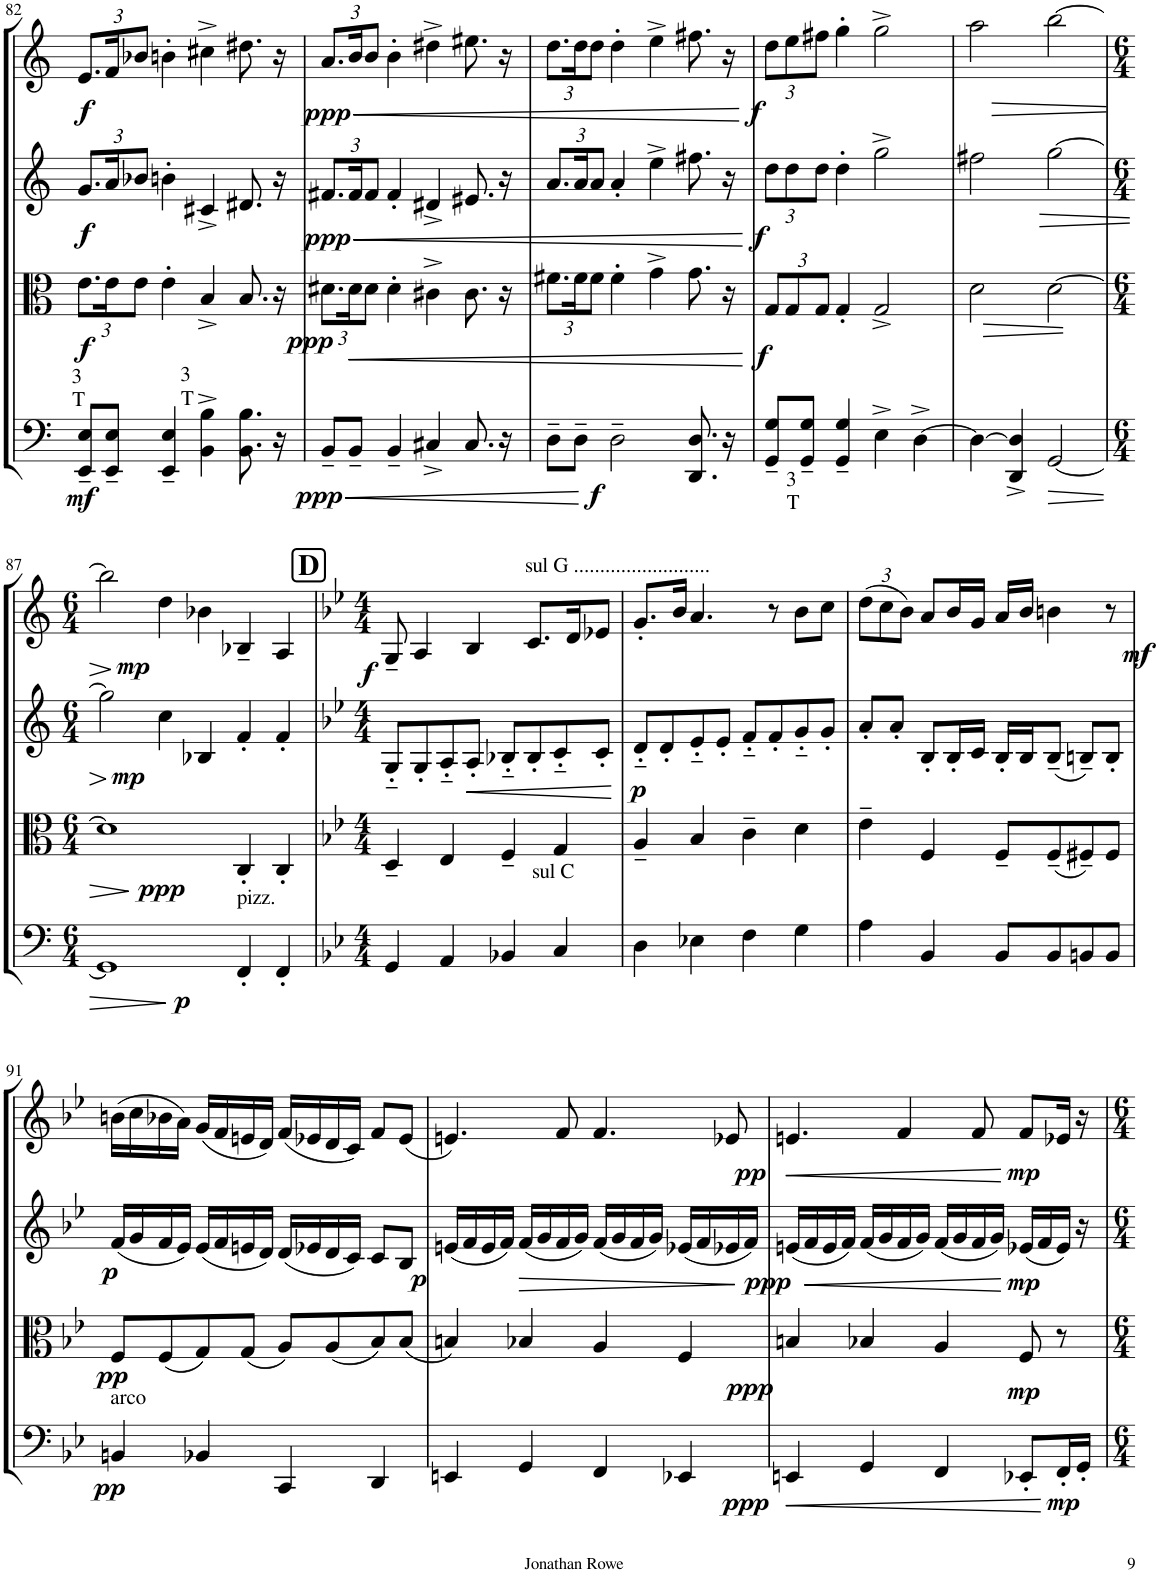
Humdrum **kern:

**kern	**dynam	**kern	**dynam	**kern	**dynam	**kern	**dynam
*part4	*part4	*part3	*part3	*part2	*part2	*part1	*part1
*staff4	*staff4	*staff3	*staff3	*staff2	*staff2	*staff1	*staff1
*I"Violoncello	*	*I"Viola	*	*I"Violin II	*	*I"Violin I	*
*I'Vc	*	*I'Vla	*	*I'Vln	*	*I'Vln	*
!!LO:PB:g=z
*clefF4	*	*clefC3	*	*clefG2	*	*clefG2	*
*k[]	*	*k[]	*	*k[]	*	*k[]	*
*M4/4	*	*M4/4	*	*M4/4	*	*M4/4	*
*	*	*Xbrackettup	*	*Xbrackettup	*	*Xbrackettup	*
=82	=82	=82	=82	=82	=82	=82	=82
!LO:TX:a:t=3	!	!	!	!	!	!	!
!LO:TX:a:t=T	!	!	!	!	!	!	!
!	!LO:DY:b	!	!LO:DY:b	!	!LO:DY:b	!	!LO:DY:b
8EE/~ 8E/~L	mf	12.e\L	f	12.g/L	f	12.e/L	f
8EE/~ 8E/~J	.	24e\K	.	24a/K	.	24f/K	.
.	.	12e\J	.	12b-X/J	.	12b-X/J	.
4EE/~ 4E/~	.	4e'\	.	4bn'\	.	4bn'\	.
!LO:TX:a:t=3	!	!	!	!	!	!	!
!LO:TX:a:t=T	!	!	!	!	!	!	!
4BB\^ 4B\^	.	4B^/	.	4c#X^/	.	4cc#X^\	.
8.BB\ 8.B\	.	8.B/	.	8.d#X/	.	8.dd#X\	.
16r	.	16r	.	16r	.	16r	.
=83	=83	=83	=83	=83	=83	=83	=83
!	!LO:HP:b	!	!	!	!LO:HP:b	!	!LO:HP:b
!	!LO:DY:n=1:b	!	!LO:DY:b	!	!LO:DY:n=1:b	!	!LO:DY:n=1:b
8BB~/L	< ppp	12.d#X\L	ppp	12.f#X/L	< ppp	12.a/L	< ppp
!	!	!	!LO:HP:b	!	!	!	!
8BB~/J	.	24d#\K	<	24f#/K	.	24b/K	.
.	.	12d#\J	.	12f#/J	.	12b/J	.
4BB~/	.	4d#'\	.	4f#'/	.	4b'\	.
4C#X^/	.	4c#X^\	.	4d#X^/	.	4dd#X^\	.
8.C#/	.	8.c#\	.	8.e#X/	.	8.ee#X\	.
16r	.	16r	.	16r	.	16r	.
=84	=84	=84	=84	=84	=84	=84	=84
8D~\L	.	12.f#X\L	.	12.a/L	.	12.dd\L	.
8D~\J	.	24f#\K	.	24a/K	.	24dd\K	.
.	.	12f#\J	.	12a/J	.	12dd\J	.
!	!LO:DY:n=1:b	!	!	!	!	!	!
2D~\	[ f	4f#'\	.	4a'/	.	4dd'\	.
.	.	4g^\	.	4ee^\	.	4ee^\	.
8.DD/ 8.D/	.	8.g\	.	8.ff#X\	.	8.ff#X\	.
16r	.	16r	.	16r	.	16r	.
.	.	.	[	.	[	.	[
=85	=85	=85	=85	=85	=85	=85	=85
!LO:TX:b:t=3	!	!	!	!	!	!	!
!LO:TX:b:t=T	!	!	!	!	!	!	!
!	!	!	!LO:DY:b	!	!LO:DY:b	!	!LO:DY:b
8GG/~ 8G/~L	.	12G/L	f	12dd\L	f	12dd\L	f
.	.	12G/	.	12dd\	.	12ee\	.
8GG/~ 8G/~J	.	.	.	.	.	.	.
.	.	12G/J	.	12dd\J	.	12ff#X\J	.
4GG/~ 4G/~	.	4G'/	.	4dd'\	.	4gg'\	.
4E^\	.	2G^/	.	2gg^\	.	2gg^\	.
[4D^\	.	.	.	.	.	.	.
=86	=86	=86	=86	=86	=86	=86	=86
!	!	!	!LO:HP:b	!	!	!	!LO:HP:b
4D\_	.	2d\	>	2ff#X\	.	2aa\	>
4DD/^ 4D/]^	.	.	.	.	.	.	.
!	!LO:HP:b	!	!	!	!LO:HP:b	!	!
[2GG/	>	[2d\	.	[2gg\	>	[2bb\	.
!!LO:LB:g=z
=87	=87	=87	=87	=87	=87	=87	=87
*M6/4	*	*M6/4	*	*M6/4	*	*M6/4	*
1GG]	.	1d]	.	2gg\]	.	2bb\]	.
!	!	!	!	!	!LO:DY:n=1:b	!	!LO:DY:n=1:b
.	.	.	.	4cc\	] mp	4dd\	] mp
.	.	.	.	4B-X/	.	4b-X\	.
!LO:TX:a:t=pizz.	!	!	!	!	!	!	!
!	!LO:DY:n=1:b	!	!LO:DY:n=1:b	!	!	!	!
4FF'/	] p	4C'/	] ppp	4f'/	.	4B-X~/	.
4FF'/	.	4C'/	.	4f'/	.	4A/	.
!!LO:REH:place=s1:a:B:cj:fs=14:t=D
=88	=88	=88	=88	=88	=88	=88	=88
*k[b-e-]	*	*k[b-e-]	*	*k[b-e-]	*	*k[b-e-]	*
*M4/4	*	*M4/4	*	*M4/4	*	*M4/4	*
!	!	!	!	!	!	!	!LO:DY:b
4GG/	.	4D~/	.	8G'~/L	.	8G~/	f
.	.	.	.	8G'/	.	4A/	.
4AA/	.	4E-/	.	8A'~/	.	.	.
!	!	!	!	!	!LO:HP:b	!	!
.	.	.	.	8A'/J	<	4B-/	.
!	!	!LO:TX:b:t=sul C	!	!	!	!	!
4BB-X/	.	4F~/	.	8B-X'~/L	.	.	.
!	!	!	!	!	!	!LO:TX:a:t=sul G ..........................	!
.	.	.	.	8B-'/	.	8.c/L	.
4C/	.	4G/	.	8c'~/	.	.	.
.	.	.	.	.	.	16d/K	.
.	.	.	.	8c'/J	.	8e-X/J	.
.	.	.	.	.	[	.	.
=89	=89	=89	=89	=89	=89	=89	=89
!	!	!	!	!	!LO:DY:b	!	!
4D\	.	4A~/	.	8d'~/L	p	8.g'/L	.
.	.	.	.	8d'/	.	.	.
.	.	.	.	.	.	16b-/Jk	.
4E-X\	.	4B-/	.	8e-'~/	.	4.a/	.
.	.	.	.	8e-'/J	.	.	.
4F\	.	4c~\	.	8f'~/L	.	.	.
.	.	.	.	8f'/	.	8r	.
4G\	.	4d\	.	8g'~/	.	8b-\L	.
.	.	.	.	8g'/J	.	8cc\J	.
=90	=90	=90	=90	=90	=90	=90	=90
4A\	.	4e-~\	.	8a'/L	.	(12dd\L	.
.	.	.	.	.	.	12cc\	.
.	.	.	.	8a'/J	.	.	.
.	.	.	.	.	.	12b-\J)	.
4BB-/	.	4F/	.	8B-'/L	.	8a/L	.
.	.	.	.	16B-'/L	.	16b-/L	.
.	.	.	.	16c/JJ	.	16g/JJ	.
8BB-/L	.	8F~/L	.	16B-'/LL	.	16a/LL	.
.	.	.	.	16B-/J	.	16b-/JJ	.
8BB-/	.	(8F~/	.	(8B-~/J	.	4bn\	.
8BBn/	.	8F#X~/)	.	8Bn~/L)	.	.	.
!	!	!	!	!	!	!	!LO:DY:b
8BB/J	.	8F#/J	.	8B'/J	.	8r	mf
!!LO:LB:g=z
=91	=91	=91	=91	=91	=91	=91	=91
!LO:TX:a:t=arco	!	!	!	!	!	!	!
!	!LO:DY:b	!	!LO:DY:b	!	!LO:DY:b	!	!
4BBn/	pp	8F/L	pp	(16f/LL	p	(16bn\LL	.
.	.	.	.	16g/	.	16cc\	.
.	.	(8F/	.	16f/	.	16b-X\	.
.	.	.	.	16e-/JJ)	.	16a\JJ)	.
4BB-X/	.	8G/)	.	(16e-/LL	.	(16g/LL	.
.	.	.	.	16f/	.	16f/	.
.	.	(8G/J	.	16en/	.	16en/	.
.	.	.	.	16d/JJ)	.	16d/JJ)	.
4CC/	.	8A/L)	.	(16d/LL	.	(16f/LL	.
.	.	.	.	16e-X/	.	16e-X/	.
.	.	(8A/	.	16d/	.	16d/	.
.	.	.	.	16c/JJ)	.	16c/JJ)	.
4DD/	.	8B-/)	.	8c/L	.	8f/L	.
.	.	(8B-/J	.	8B-/J	.	(8e-/J	.
=92	=92	=92	=92	=92	=92	=92	=92
!	!	!	!	!	!LO:DY:b	!	!
4EEn/	.	4Bn/)	.	(16en/LL	p	4.en/)	.
.	.	.	.	16f/	.	.	.
.	.	.	.	16e/	.	.	.
.	.	.	.	16f/JJ)	.	.	.
!	!	!	!	!	!LO:HP:b	!	!
4GG/	.	4B-X/	.	(16f/LL	>	.	.
.	.	.	.	16g/	.	.	.
.	.	.	.	16f/	.	8f/	.
.	.	.	.	16g/JJ)	.	.	.
4FF/	.	4A/	.	(16f/LL	.	4.f/	.
.	.	.	.	16g/	.	.	.
.	.	.	.	16f/	.	.	.
.	.	.	.	16g/JJ)	.	.	.
4EE-X/	.	4F/	.	(16e-X/LL	.	.	.
.	.	.	.	16f/	.	.	.
.	.	.	.	16e-X/	.	8e-X/	.
.	.	.	.	16f/JJ)	.	.	.
.	.	.	.	.	]	.	.
=93	=93	=93	=93	=93	=93	=93	=93
!	!LO:HP:b	!	!	!	!	!	!LO:HP:b
!	!LO:DY:n=1:b	!	!LO:DY:b	!	!LO:DY:b	!	!LO:DY:n=1:b
4EEn/	< ppp	4Bn/	ppp	(16en/LL	ppp	4.en/	< pp
!	!	!	!	!	!LO:HP:b	!	!
.	.	.	.	16f/	<	.	.
.	.	.	.	16e/	.	.	.
.	.	.	.	16f/JJ)	.	.	.
4GG/	.	4B-X/	.	(16f/LL	.	.	.
.	.	.	.	16g/	.	.	.
.	.	.	.	16f/	.	4f/	.
.	.	.	.	16g/JJ)	.	.	.
4FF/	.	4A/	.	(16f/LL	.	.	.
.	.	.	.	16g/	.	.	.
.	.	.	.	16f/	.	8f/	.
.	.	.	.	16g/JJ)	.	.	.
!	!	!	!LO:DY:b	!	!LO:DY:n=1:b	!	!LO:DY:n=2:b
8EE-X'/L	.	8F/	mp	(16e-X/LL	[ mp	8f/L	[ mp
.	.	.	.	16f/	.	.	.
16FF'/L	.	8r	.	16e-/JJ)	.	16e-X/Jk	.
!	!LO:DY:n=2:b	!	!	!	!	!	!
16GG'/JJ	[ mp	.	.	16r	.	16r	.
=	=	=	=	=	=	=	=
*-	*-	*-	*-	*-	*-	*-	*-
